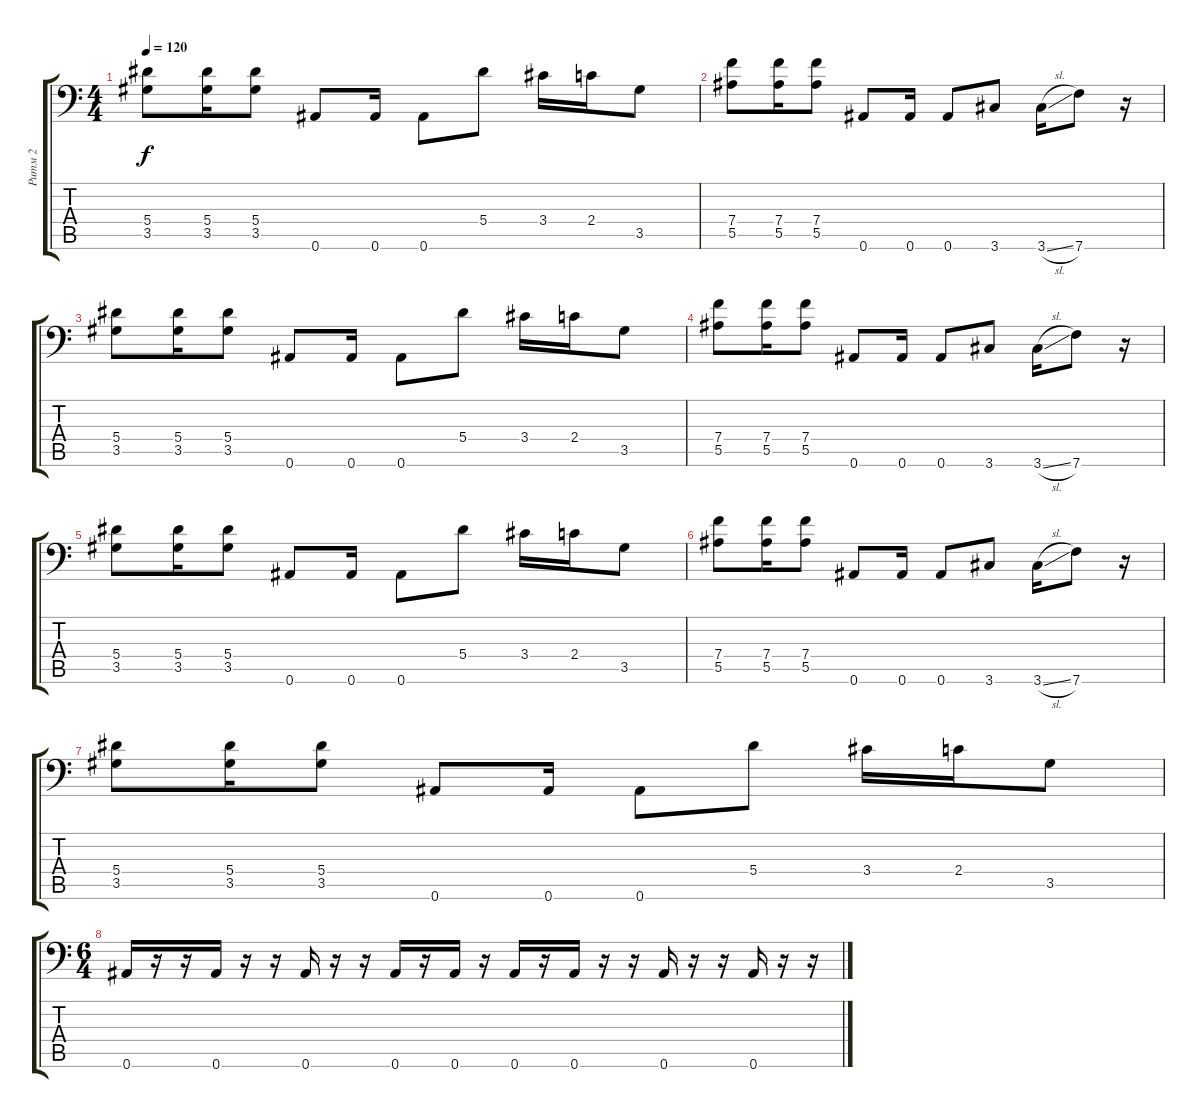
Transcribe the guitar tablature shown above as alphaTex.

\track ("Ритм 2" "Ритм 2") {instrument overdrivenguitar}
\staff {score tabs}
\tuning (C4 G3 Eb3 Bb2 F2 Bb1) {hide}
\ts (4 4)
\tempo 120
\clef f4
\ks c
(5.4 3.5).8{dy f} (5.4 3.5).16 (5.4 3.5).8 0.6.8 0.6.16 0.6.8 5.4.8 3.4.16 2.4.16 3.5.8 |
(7.4 5.5).8 (7.4 5.5).16 (7.4 5.5).8 0.6.8 0.6.16 0.6.8 3.6.8 3.6{sl}.16 7.6.8 r.16 |
(5.4 3.5).8 (5.4 3.5).16 (5.4 3.5).8 0.6.8 0.6.16 0.6.8 5.4.8 3.4.16 2.4.16 3.5.8 |
(7.4 5.5).8 (7.4 5.5).16 (7.4 5.5).8 0.6.8 0.6.16 0.6.8 3.6.8 3.6{sl}.16 7.6.8 r.16 |
(5.4 3.5).8 (5.4 3.5).16 (5.4 3.5).8 0.6.8 0.6.16 0.6.8 5.4.8 3.4.16 2.4.16 3.5.8 |
(7.4 5.5).8 (7.4 5.5).16 (7.4 5.5).8 0.6.8 0.6.16 0.6.8 3.6.8 3.6{sl}.16 7.6.8 r.16 |
(5.4 3.5).8 (5.4 3.5).16 (5.4 3.5).8 0.6.8 0.6.16 0.6.8 5.4.8 3.4.16 2.4.16 3.5.8 |
\ts (6 4)
0.6.16{instrument distortionguitar} r.16 r.16 0.6.16 r.16 r.16 0.6.16 r.16 r.16 0.6.16 r.16 0.6.16 r.16 0.6.16 r.16 0.6.16 r.16 r.16 0.6.16 r.16 r.16 0.6.16 r.16 r.16
